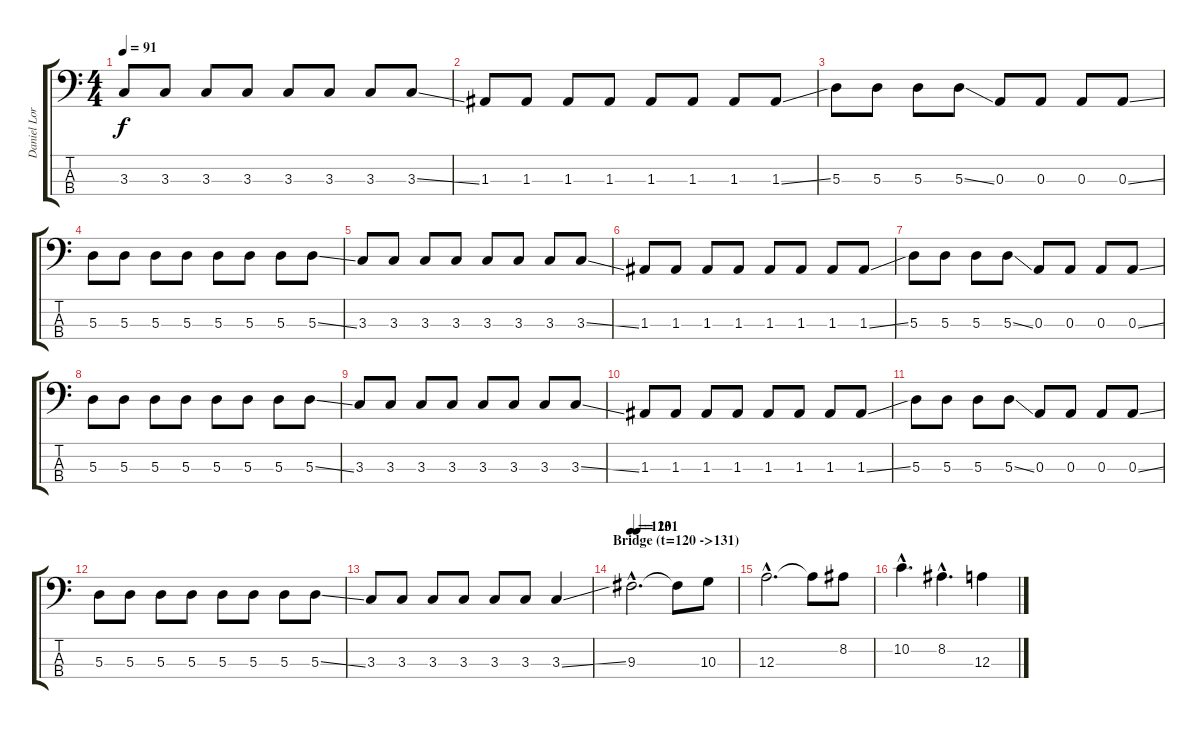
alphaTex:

\track ("Daniel Lorca - Bass" "Daniel Lor") {instrument electricbasspick}
\staff {score tabs}
\tuning (G2 D2 A1 E1) {hide}
\ts (4 4)
\tempo 91
\clef f4
\ks c
3.3.8{dy f} 3.3.8 3.3.8 3.3.8 3.3.8 3.3.8 3.3.8 3.3{ss}.8 |
1.3.8 1.3.8 1.3.8 1.3.8 1.3.8 1.3.8 1.3.8 1.3{ss}.8 |
5.3.8 5.3.8 5.3.8 5.3{ss}.8 0.3.8 0.3.8 0.3.8 0.3{ss}.8 |
5.3.8 5.3.8 5.3.8 5.3.8 5.3.8 5.3.8 5.3.8 5.3{ss}.8 |
3.3.8 3.3.8 3.3.8 3.3.8 3.3.8 3.3.8 3.3.8 3.3{ss}.8 |
1.3.8 1.3.8 1.3.8 1.3.8 1.3.8 1.3.8 1.3.8 1.3{ss}.8 |
5.3.8 5.3.8 5.3.8 5.3{ss}.8 0.3.8 0.3.8 0.3.8 0.3{ss}.8 |
5.3.8 5.3.8 5.3.8 5.3.8 5.3.8 5.3.8 5.3.8 5.3{ss}.8 |
3.3.8 3.3.8 3.3.8 3.3.8 3.3.8 3.3.8 3.3.8 3.3{ss}.8 |
1.3.8 1.3.8 1.3.8 1.3.8 1.3.8 1.3.8 1.3.8 1.3{ss}.8 |
5.3.8 5.3.8 5.3.8 5.3{ss}.8 0.3.8 0.3.8 0.3.8 0.3{ss}.8 |
5.3.8 5.3.8 5.3.8 5.3.8 5.3.8 5.3.8 5.3.8 5.3{ss}.8 |
3.3.8 3.3.8 3.3.8 3.3.8 3.3.8 3.3.8 3.3{ss}.4 |
\section ("" "Bridge (t=120 ->131)")
\tempo 120
\tempo (131 0.0625)
9.3{hac}.2{d volume 16 balance 8 instrument electricbasspick} 9.3{t}.8 10.3.8 |
12.3{hac}.2{d} 12.3{t}.8 8.2.8 |
10.2{hac}.4{d} 8.2{hac}.4{d} 12.3.4
